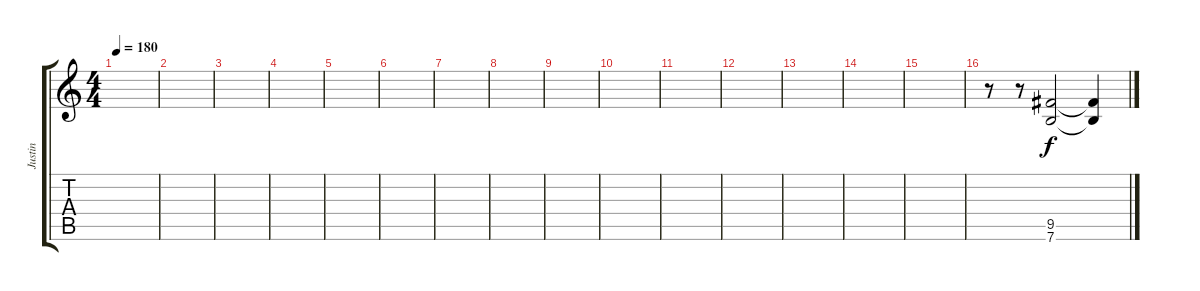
\track ("Justin" "Justin") {instrument overdrivenguitar}
\staff {score tabs}
\tuning (E4 B3 G3 D3 A2 E2) {hide}
\ts (4 4)
\tempo 180
\clef g2
\ks c
|
|
|
|
|
|
|
|
|
|
|
|
|
|
|
r.8{volume 0} r.8 (9.5 7.6).2{volume 16} (9.5{t} 7.6{t}).4
